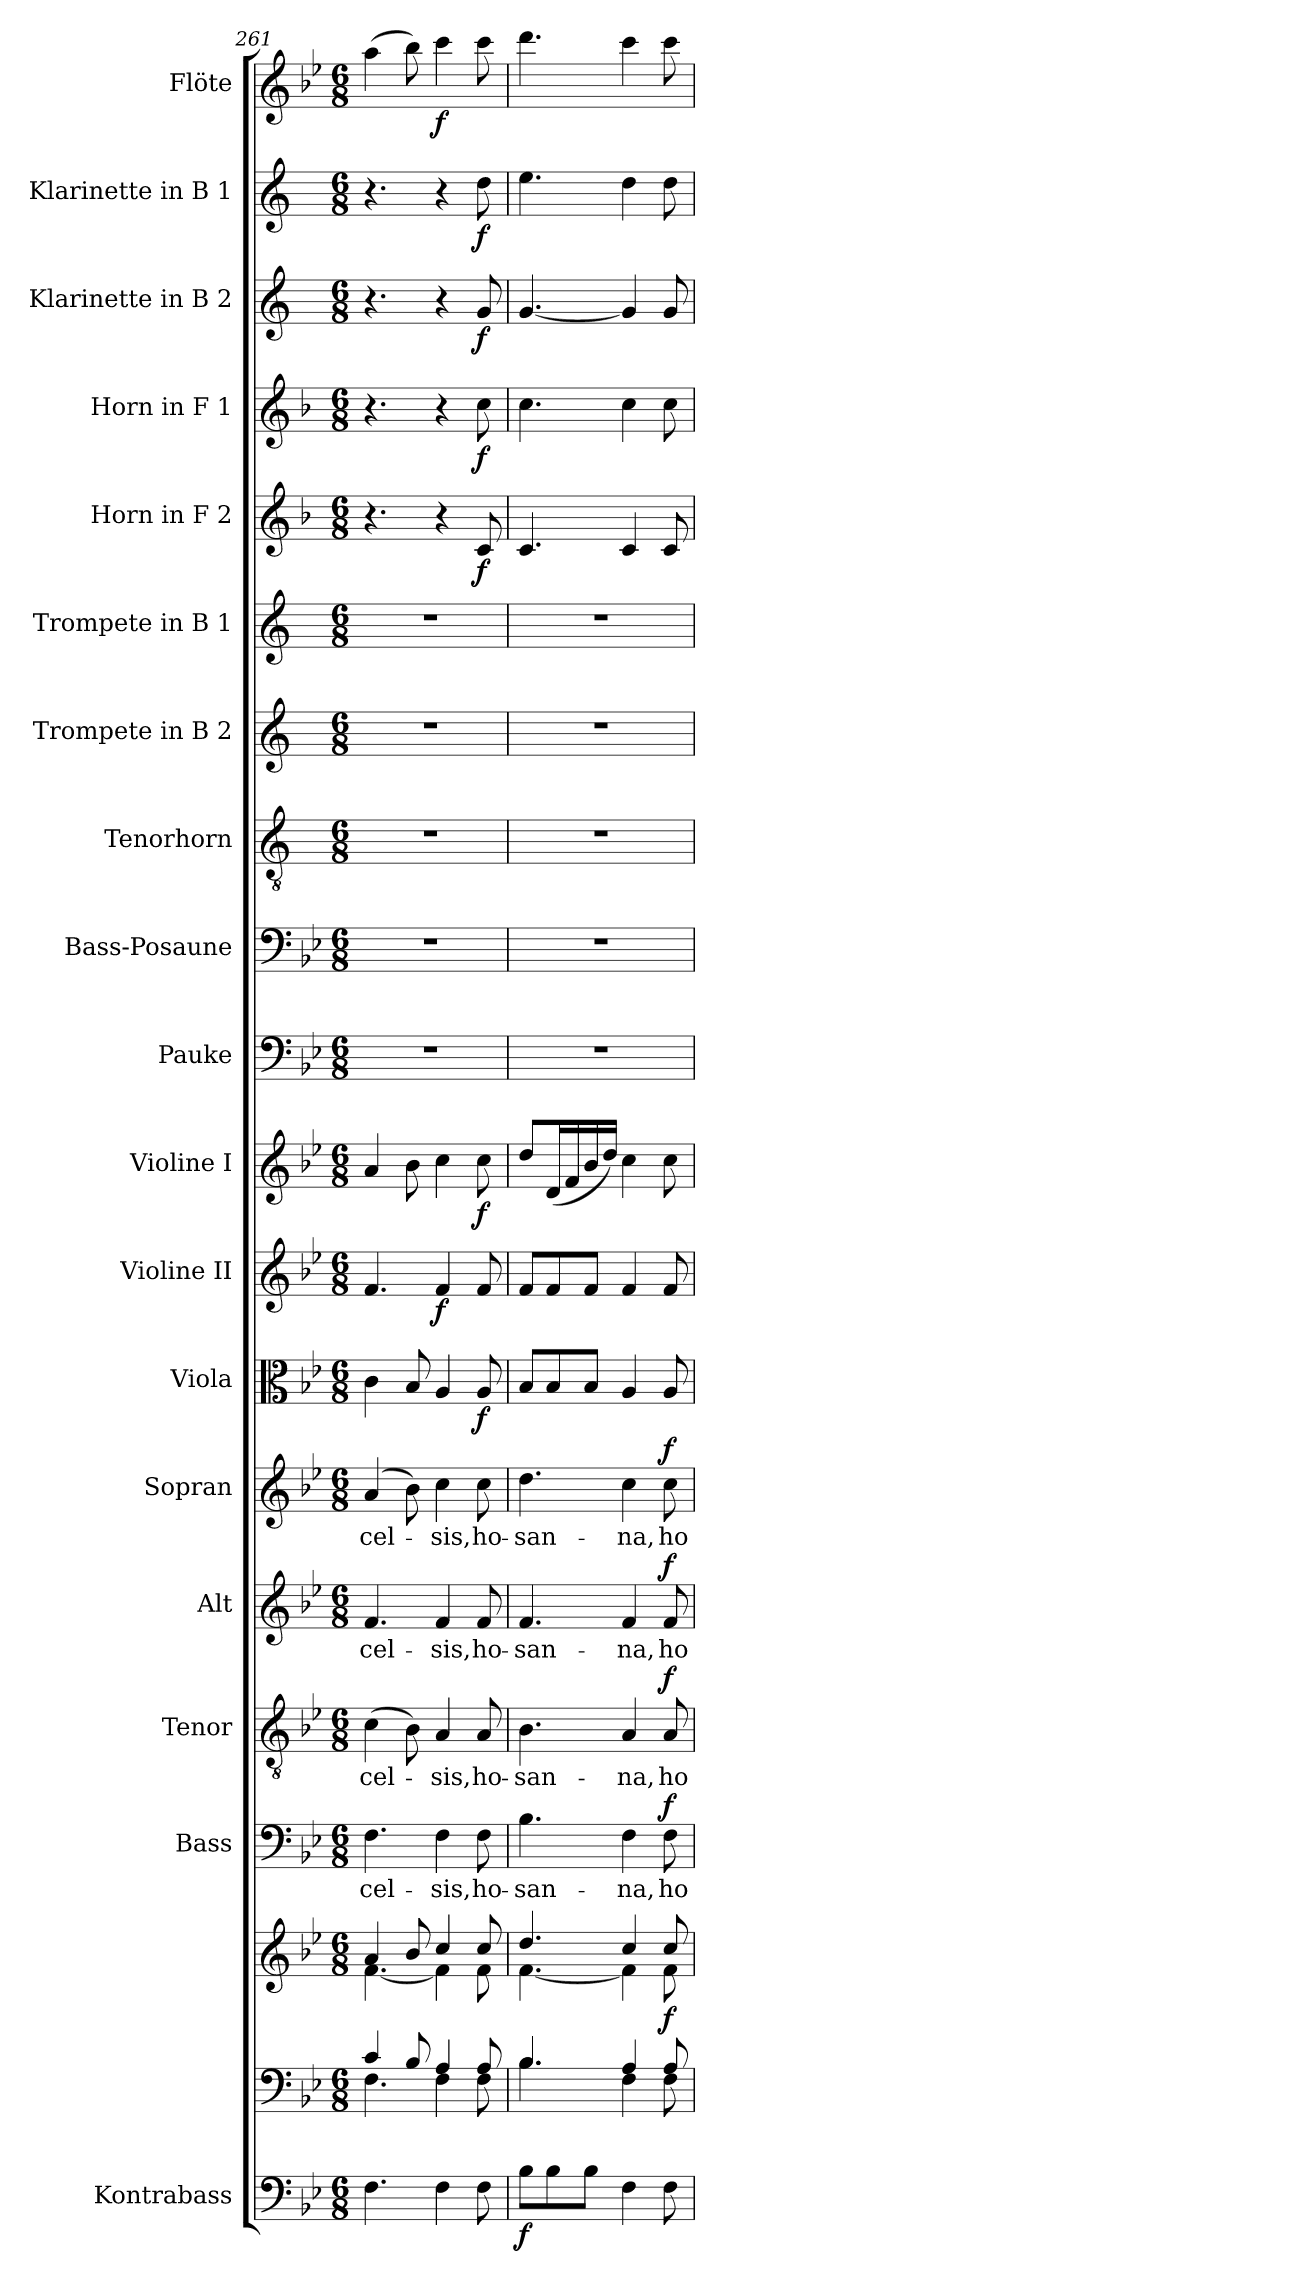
**kern	**dynam	**kern	**kern	**dynam	**kern	**text	**dynam	**kern	**text	**dynam	**kern	**text	**dynam	**kern	**text	**dynam	**kern	**dynam	**kern	**dynam	**kern	**dynam	**kern	**kern	**kern	**kern	**kern	**kern	**dynam	**kern	**dynam	**kern	**dynam	**kern	**dynam	**kern	**dynam
*part19	*part19	*part18	*part18	*part18	*part17	*part17	*part17	*part16	*part16	*part16	*part15	*part15	*part15	*part14	*part14	*part14	*part13	*part13	*part12	*part12	*part11	*part11	*part10	*part9	*part8	*part7	*part6	*part5	*part5	*part4	*part4	*part3	*part3	*part2	*part2	*part1	*part1
*staff20	*staff20	*staff19	*staff18	*staff18/19	*staff17	*staff17	*staff17	*staff16	*staff16	*staff16	*staff15	*staff15	*staff15	*staff14	*staff14	*staff14	*staff13	*staff13	*staff12	*staff12	*staff11	*staff11	*staff10	*staff9	*staff8	*staff7	*staff6	*staff5	*staff5	*staff4	*staff4	*staff3	*staff3	*staff2	*staff2	*staff1	*staff1
*I"Kontrabass	*	*	*	*	*I"Bass	*	*	*I"Tenor	*	*	*I"Alt	*	*	*I"Sopran	*	*	*I"Viola	*	*I"Violine II	*	*I"Violine I	*	*I"Pauke	*I"Bass-Posaune	*I"Tenorhorn	*I"Trompete in B 2	*I"Trompete in B 1	*I"Horn in F 2	*	*I"Horn in F 1	*	*I"Klarinette in B 2	*	*I"Klarinette in B 1	*	*I"Flöte	*
*I'Kb.	*	*	*	*	*I'B	*	*	*I'T	*	*	*I'A	*	*	*I'S	*	*	*I'Vla.	*	*I'Vl. II	*	*I'Vl. I	*	*I'Pk.	*I'B. Pos.	*I'T	*	*	*I'Hrn. 2	*	*I'Hrn. 1	*	*	*	*	*	*I'Fl.	*
*clefF4	*	*clefF4	*clefG2	*	*clefF4	*	*	*clefGv2	*	*	*clefG2	*	*	*clefG2	*	*	*clefC3	*	*clefG2	*	*clefG2	*	*clefF4	*clefF4	*clefGv2	*clefG2	*clefG2	*clefG2	*	*clefG2	*	*clefG2	*	*clefG2	*	*clefG2	*
*ITrd7c12	*	*	*	*	*	*	*	*	*	*	*	*	*	*	*	*	*	*	*	*	*	*	*	*	*ITrd1c2	*ITrd1c2	*ITrd1c2	*ITrd4c7	*	*ITrd4c7	*	*ITrd1c2	*	*ITrd1c2	*	*	*
*k[b-e-]	*	*k[b-e-]	*k[b-e-]	*	*k[b-e-]	*	*	*k[b-e-]	*	*	*k[b-e-]	*	*	*k[b-e-]	*	*	*k[b-e-]	*	*k[b-e-]	*	*k[b-e-]	*	*k[b-e-]	*k[b-e-]	*k[b-e-]	*k[b-e-]	*k[b-e-]	*k[b-e-]	*	*k[b-e-]	*	*k[b-e-]	*	*k[b-e-]	*	*k[b-e-]	*
*B-:	*	*B-:	*B-:	*	*B-:	*	*	*B-:	*	*	*B-:	*	*	*B-:	*	*	*B-:	*	*B-:	*	*B-:	*	*B-:	*B-:	*B-:	*B-:	*B-:	*B-:	*	*B-:	*	*B-:	*	*B-:	*	*B-:	*
*M6/8	*	*M6/8	*M6/8	*	*M6/8	*	*	*M6/8	*	*	*M6/8	*	*	*M6/8	*	*	*M6/8	*	*M6/8	*	*M6/8	*	*M6/8	*M6/8	*M6/8	*M6/8	*M6/8	*M6/8	*	*M6/8	*	*M6/8	*	*M6/8	*	*M6/8	*
=261	=261	=261	=261	=261	=261	=261	=261	=261	=261	=261	=261	=261	=261	=261	=261	=261	=261	=261	=261	=261	=261	=261	=261	=261	=261	=261	=261	=261	=261	=261	=261	=261	=261	=261	=261	=261	=261
*	*	*^	*^	*	*	*	*	*	*	*	*	*	*	*	*	*	*	*	*	*	*	*	*	*	*	*	*	*	*	*	*	*	*	*	*	*	*
!	!	!	!	!	!	!	!	!LO:LY:b	!	!	!LO:LY:b	!	!	!LO:LY:b	!	!	!LO:LY:b	!	!	!	!	!	!	!	!	!	!	!	!	!	!	!	!	!	!	!	!	!	!
4.FF\	.	4c/	4.F\	4a/	[<4.f\	.	4.F\	-cel-	.	(>4c\	-cel-	.	4.f/	-cel-	.	(4a/	-cel-	.	4c\	.	4.f/	.	4a/	.	2.r	2.r	2.r	2.r	2.r	4.r	.	4.r	.	4.r	.	4.r	.	(>4aa\	.
.	.	8B-/	.	8b-/	.	.	.	.	.	8B-\)	.	.	.	.	.	8b-\)	.	.	8B-/	.	.	.	8b-\	.	.	.	.	.	.	.	.	.	.	.	.	.	.	8bb-\)	.
!	!	!	!	!	!	!	!	!LO:LY:b	!	!	!LO:LY:b	!	!	!LO:LY:b	!	!	!LO:LY:b	!	!	!	!	!LO:DY:b	!	!	!	!	!	!	!	!	!	!	!	!	!	!	!	!	!LO:DY:b
4FF\	.	4A/	4F\	4cc/	4f\]	.	4F\	-sis,	.	4A/	-sis,	.	4f/	-sis,	.	4cc\	-sis,	.	4A/	.	4f/	f	4cc\	.	.	.	.	.	.	4r	.	4r	.	4r	.	4r	.	4ccc\	f
!	!	!	!	!	!	!	!	!LO:LY:b	!	!	!LO:LY:b	!	!	!LO:LY:b	!	!	!LO:LY:b	!	!	!LO:DY:b	!	!	!	!LO:DY:b	!	!	!	!	!	!	!LO:DY:b	!	!LO:DY:b	!	!LO:DY:b	!	!LO:DY:b	!	!
8FF\	.	8A/	8F\	8cc/	8f\	.	8F\	ho-	.	8A/	ho-	.	8f/	ho-	.	8cc\	ho-	.	8A/	f	8f/	.	8cc\	f	.	.	.	.	.	8F/	f	8f\	f	8f/	f	8cc\	f	8ccc\	.
=262	=262	=262	=262	=262	=262	=262	=262	=262	=262	=262	=262	=262	=262	=262	=262	=262	=262	=262	=262	=262	=262	=262	=262	=262	=262	=262	=262	=262	=262	=262	=262	=262	=262	=262	=262	=262	=262	=262	=262
!	!LO:DY:b	!	!	!	!	!	!	!LO:LY:b	!	!	!LO:LY:b	!	!	!LO:LY:b	!	!	!LO:LY:b	!	!	!	!	!	!	!	!	!	!	!	!	!	!	!	!	!	!	!	!	!	!
8BB-\L	f	4.B-/	4.B-\	4.dd/	[<4.f\	.	4.B-\	-san-	.	4.B-\	-san-	.	4.f/	-san-	.	4.dd\	-san-	.	8B-/L	.	8f/L	.	8dd/L	.	2.r	2.r	2.r	2.r	2.r	4.F/	.	4.f\	.	[4.f/	.	4.dd\	.	4.ddd\	.
8BB-\	.	.	.	.	.	.	.	.	.	.	.	.	.	.	.	.	.	.	8B-/	.	8f/	.	(<16d/L	.	.	.	.	.	.	.	.	.	.	.	.	.	.	.	.
.	.	.	.	.	.	.	.	.	.	.	.	.	.	.	.	.	.	.	.	.	.	.	16f/	.	.	.	.	.	.	.	.	.	.	.	.	.	.	.	.
8BB-\J	.	.	.	.	.	.	.	.	.	.	.	.	.	.	.	.	.	.	8B-/J	.	8f/J	.	16b-/	.	.	.	.	.	.	.	.	.	.	.	.	.	.	.	.
.	.	.	.	.	.	.	.	.	.	.	.	.	.	.	.	.	.	.	.	.	.	.	16dd/JJ)	.	.	.	.	.	.	.	.	.	.	.	.	.	.	.	.
!	!	!	!	!	!	!	!	!LO:LY:b	!	!	!LO:LY:b	!	!	!LO:LY:b	!	!	!LO:LY:b	!	!	!	!	!	!	!	!	!	!	!	!	!	!	!	!	!	!	!	!	!	!
4FF\	.	4A/	4F\	4cc/	4f\]	.	4F\	-na,	.	4A/	-na,	.	4f/	-na,	.	4cc\	-na,	.	4A/	.	4f/	.	4cc\	.	.	.	.	.	.	4F/	.	4f\	.	4f/]	.	4cc\	.	4ccc\	.
!	!	!	!	!	!	!LO:DY:b	!	!LO:LY:b	!LO:DY:a	!	!LO:LY:b	!LO:DY:a	!	!LO:LY:b	!LO:DY:a	!	!LO:LY:b	!LO:DY:a	!	!	!	!	!	!	!	!	!	!	!	!	!	!	!	!	!	!	!	!	!
8FF\	.	8A/	8F\	8cc/	8f\	f	8F\	ho-	f	8A/	ho-	f	8f/	ho-	f	8cc\	ho-	f	8A/	.	8f/	.	8cc\	.	.	.	.	.	.	8F/	.	8f\	.	8f/	.	8cc\	.	8ccc\	.
*	*	*v	*v	*	*	*	*	*	*	*	*	*	*	*	*	*	*	*	*	*	*	*	*	*	*	*	*	*	*	*	*	*	*	*	*	*	*	*	*
*	*	*	*v	*v	*	*	*	*	*	*	*	*	*	*	*	*	*	*	*	*	*	*	*	*	*	*	*	*	*	*	*	*	*	*	*	*	*	*
=	=	=	=	=	=	=	=	=	=	=	=	=	=	=	=	=	=	=	=	=	=	=	=	=	=	=	=	=	=	=	=	=	=	=	=	=	=
*-	*-	*-	*-	*-	*-	*-	*-	*-	*-	*-	*-	*-	*-	*-	*-	*-	*-	*-	*-	*-	*-	*-	*-	*-	*-	*-	*-	*-	*-	*-	*-	*-	*-	*-	*-	*-	*-
